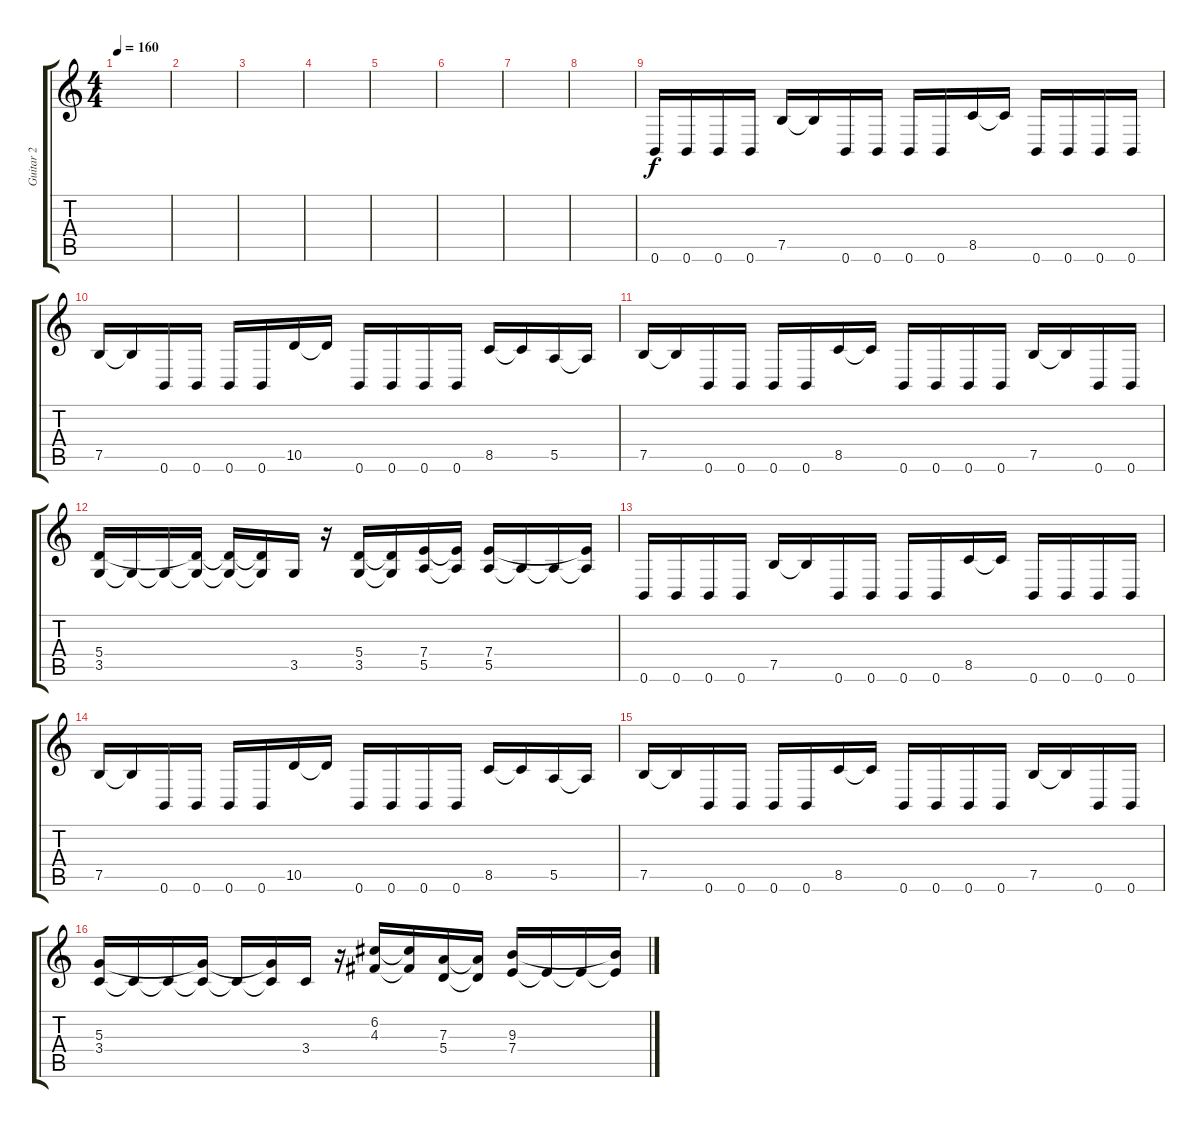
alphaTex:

\track ("Guitar 2" "Guitar 2") {instrument distortionguitar}
\staff {score tabs}
\tuning (B3 G3 D3 A2 E2 B1) {hide}
\ts (4 4)
\tempo 160
\clef g2
\ks c
|
|
|
|
|
|
|
|
0.6.16 0.6.16 0.6.16 0.6.16 7.5.16 7.5{t}.16 0.6.16 0.6.16 0.6.16 0.6.16 8.5.16 8.5{t}.16 0.6.16 0.6.16 0.6.16 0.6.16 |
7.5.16 7.5{t}.16 0.6.16 0.6.16 0.6.16 0.6.16 10.5.16 10.5{t}.16 0.6.16 0.6.16 0.6.16 0.6.16 8.5.16 8.5{t}.16 5.5.16 5.5{t}.16 |
7.5.16 7.5{t}.16 0.6.16 0.6.16 0.6.16 0.6.16 8.5.16 8.5{t}.16 0.6.16 0.6.16 0.6.16 0.6.16 7.5.16 7.5{t}.16 0.6.16 0.6.16 |
(5.4 3.5).16 3.5{t}.16 3.5{t}.16 (5.4{t} 3.5{t}).16 (5.4{t} 3.5{t}).16 (5.4{t} 3.5{t}).16 3.5.16 r.16 (5.4 3.5).16 (5.4{t} 3.5{t}).16 (7.4 5.5).16 (7.4{t} 5.5{t}).16 (7.4 5.5).16 5.5{t}.16 5.5{t}.16 (7.4{t} 5.5{t}).16 |
0.6.16 0.6.16 0.6.16 0.6.16 7.5.16 7.5{t}.16 0.6.16 0.6.16 0.6.16 0.6.16 8.5.16 8.5{t}.16 0.6.16 0.6.16 0.6.16 0.6.16 |
7.5.16 7.5{t}.16 0.6.16 0.6.16 0.6.16 0.6.16 10.5.16 10.5{t}.16 0.6.16 0.6.16 0.6.16 0.6.16 8.5.16 8.5{t}.16 5.5.16 5.5{t}.16 |
7.5.16 7.5{t}.16 0.6.16 0.6.16 0.6.16 0.6.16 8.5.16 8.5{t}.16 0.6.16 0.6.16 0.6.16 0.6.16 7.5.16 7.5{t}.16 0.6.16 0.6.16 |
(5.3 3.4).16 3.4{t}.16 3.4{t}.16 (5.3{t} 3.4{t}).16 3.4{t}.16 (5.3{t} 3.4{t}).16 3.4.16 r.16 (6.2 4.3).16 (6.2{t} 4.3{t}).16 (7.3 5.4).16 (7.3{t} 5.4{t}).16 (9.3 7.4).16 7.4{t}.16 7.4{t}.16 (9.3{t} 7.4{t}).16
